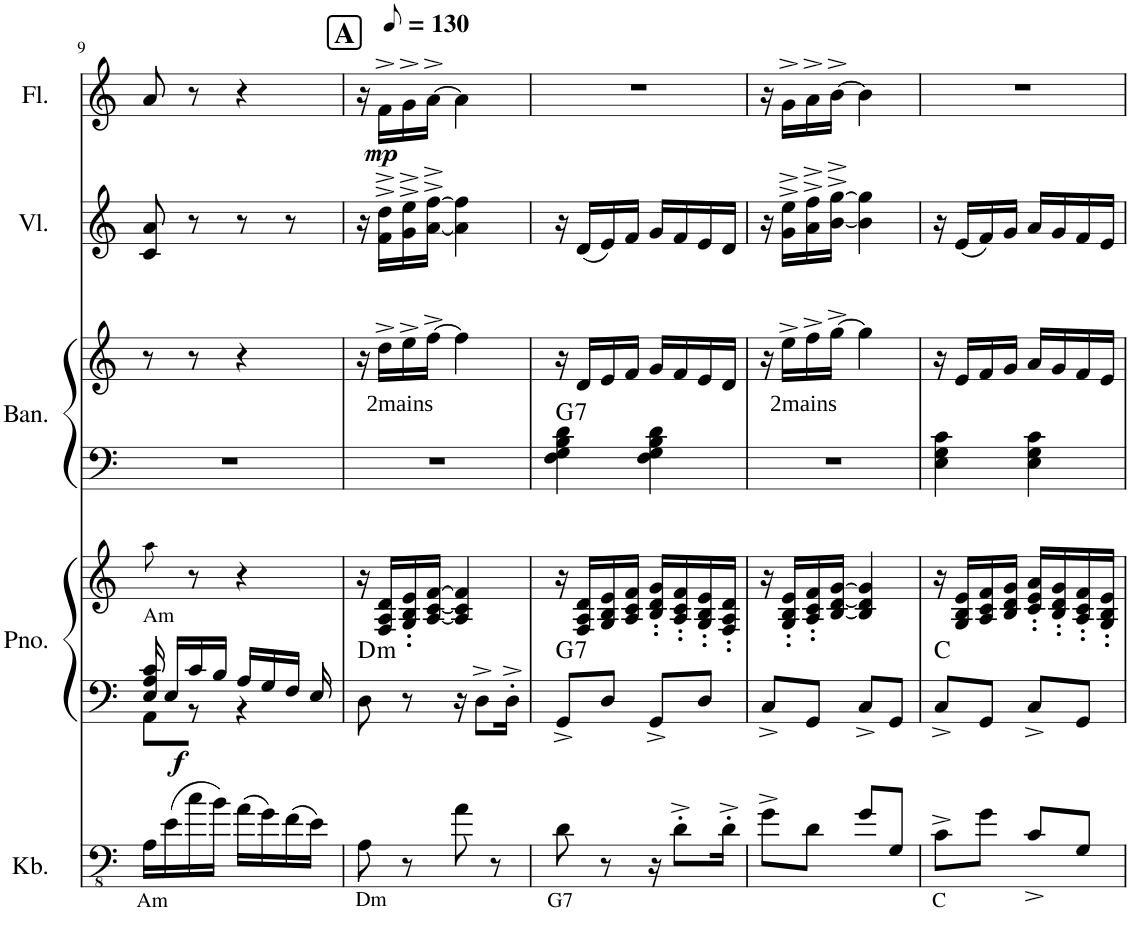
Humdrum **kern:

**kern	**kern	**kern	**dynam	**harte	**kern	**kern	**text	**harte	**kern	**kern	**dynam
*part5	*part4	*part4	*part4	*part4	*part3	*part3	*part3	*part3	*part2	*part1	*part1
*staff7	*staff6	*staff5	*staff5/6	*	*staff4	*staff3	*staff3	*	*staff2	*staff1	*staff1
*I"Kontrabass	*I"Piano	*	*	*	*I"Bandoneon	*	*	*	*I"Violine	*I"Flöte	*
*I'Kb.	*I'Pno.	*	*	*	*I'Ban.	*	*	*	*I'Vl.	*I'Fl.	*
!!LO:PB:g=z
*clefFv4	*clefF4	*clefG2	*	*	*clefF4	*clefG2	*	*	*clefG2	*clefG2	*
*Trd7c12	*	*	*	*	*	*	*	*	*	*	*
*k[]	*k[]	*k[]	*	*	*k[]	*k[]	*	*	*k[]	*k[]	*
*M4/8	*M4/8	*M4/8	*	*	*M4/8	*M4/8	*	*	*M4/8	*M4/8	*
=9	=9	=9	=9	=9	=9	=9	=9	=9	=9	=9	=9
*	*^	*	*	*	*	*	*	*	*	*	*
!	!LO:TX:a:t=Am	!	!	!	!	!	!	!	!	!	!	!
!LO:TX:b:t=Am	!	!	!	!	!	!	!	!	!	!	!	!
16AA\LL	16E/ 16A/ 16c/	8AA\L	8aa\	.	.	2r	8r	.	.	8c/ 8a/	8a/	.
!	!	!	!	!LO:DY:b=2	!	!	!	!	!	!	!	!
(16E\	16E/LL	.	.	f	.	.	.	.	.	.	.	.
16c\	16c/	8r	8r	.	.	.	8r	.	.	8r	8r	.
16B\JJ)	16B/JJ	.	.	.	.	.	.	.	.	.	.	.
(16A\LL	16A/LL	4r	4r	.	.	.	4r	.	.	8r	4r	.
16G\)	16G/	.	.	.	.	.	.	.	.	.	.	.
(16F\	16F/JJ	.	.	.	.	.	.	.	.	8r	.	.
16E\JJ)	16E/	.	.	.	.	.	.	.	.	.	.	.
*	*v	*v	*	*	*	*	*	*	*	*	*	*
=10	=10	=10	=10	=10	=10	=10	=10	=10	=10	=10	=10
!!LO:REH:place=s1:a:B:cj:fs=14:t=A
*	*	*	*	*	*	*	*	*	*	*MM65	*
!LO:TX:b:t=Dm	!	!	!	!LO:H:kt=m	!	!	!	!	!	!	!
8AA\	8D\	16r	.	D:min	2r	16r	.	.	16r	16r	.
!	!	!	!	!	!	!	!LO:LY:b	!	!	!	!LO:DY:b
.	.	16F/ 16A/ 16d/LL	.	.	.	16dd^\LL	2mains	.	16f\^ 16dd\^LL	16f^\LL	mp
8r	8r	16G/' 16B/' 16e/'	.	.	.	16ee^\	.	.	16g\^ 16ee\^	16g^\	.
.	.	[16A/ [16c/ [16f/JJ	.	.	.	[16ff^\JJ	.	.	[16a\^ [16ff\^JJ	[16a^\JJ	.
8A\	16r	4A/] 4c/] 4f/]	.	.	.	4ff\]	.	.	4a\] 4ff\]	4a\]	.
.	8D^\L	.	.	.	.	.	.	.	.	.	.
8r	.	.	.	.	.	.	.	.	.	.	.
.	16D'^\Jk	.	.	.	.	.	.	.	.	.	.
=11	=11	=11	=11	=11	=11	=11	=11	=11	=11	=11	=11
!LO:TX:b:t=G7	!	!	!	!LO:H:kt=7	!	!	!	!LO:H:kt=7	!	!	!
8D\	8GG^/L	16r	.	G:7	4F\ 4G\ 4B\ 4d\	16r	.	G:7	16r	2r	.
.	.	16F/ 16A/ 16d/LL	.	.	.	16d/LL	.	.	(16d/LL	.	.
8r	8D/J	16G/ 16B/ 16e/	.	.	.	16e/	.	.	16e/)	.	.
.	.	16A/ 16c/ 16f/JJ	.	.	.	16f/JJ	.	.	16f/JJ	.	.
16r	8GG^/L	16B/' 16d/' 16g/'LL	.	.	4F\ 4G\ 4B\ 4d\	16g/LL	.	.	16g/LL	.	.
8D'^\L	.	16A/' 16c/' 16f/'	.	.	.	16f/	.	.	16f/	.	.
.	8D/J	16G/' 16B/' 16e/'	.	.	.	16e/	.	.	16e/	.	.
16D'^\Jk	.	16F/' 16A/' 16d/'JJ	.	.	.	16d/JJ	.	.	16d/JJ	.	.
=12	=12	=12	=12	=12	=12	=12	=12	=12	=12	=12	=12
8G^\L	8C^/L	16r	.	.	2r	16r	.	.	16r	16r	.
!	!	!	!	!	!	!	!LO:LY:b	!	!	!	!
.	.	16G/' 16B/' 16e/'LL	.	.	.	16ee^\LL	2mains	.	16g\^ 16ee\^LL	16g^\LL	.
8D\J	8GG/J	16A/' 16c/' 16f/'	.	.	.	16ff^\	.	.	16a\^ 16ff\^	16a^\	.
.	.	[16B/ [16d/ [16g/JJ	.	.	.	[16gg^\JJ	.	.	[16b\^ [16gg\^JJ	[16b^\JJ	.
8G/L	8C^/L	4B/] 4d/] 4g/]	.	.	.	4gg\]	.	.	4b\] 4gg\]	4b\]	.
8GG/J	8GG/J	.	.	.	.	.	.	.	.	.	.
=13	=13	=13	=13	=13	=13	=13	=13	=13	=13	=13	=13
!LO:TX:b:t=C	!	!	!	!LO:H:kt=N.C.	!	!	!	!	!	!	!
8C^\L	8C^/L	16r	.	N	4E\ 4G\ 4c\	16r	.	.	16r	2r	.
.	.	16G/ 16B/ 16e/LL	.	.	.	16e/LL	.	.	(16e/LL	.	.
8G\J	8GG/J	16A/ 16c/ 16f/	.	.	.	16f/	.	.	16f/)	.	.
.	.	16B/ 16d/ 16g/JJ	.	.	.	16g/JJ	.	.	16g/JJ	.	.
8C^/L	8C^/L	16c/' 16e/' 16a/'LL	.	.	4E\ 4G\ 4c\	16a/LL	.	.	16a/LL	.	.
.	.	16B/' 16d/' 16g/'	.	.	.	16g/	.	.	16g/	.	.
8GG/J	8GG/J	16A/' 16c/' 16f/'	.	.	.	16f/	.	.	16f/	.	.
.	.	16G/' 16B/' 16e/'JJ	.	.	.	16e/JJ	.	.	16e/JJ	.	.
=	=	=	=	=	=	=	=	=	=	=	=
*-	*-	*-	*-	*-	*-	*-	*-	*-	*-	*-	*-
